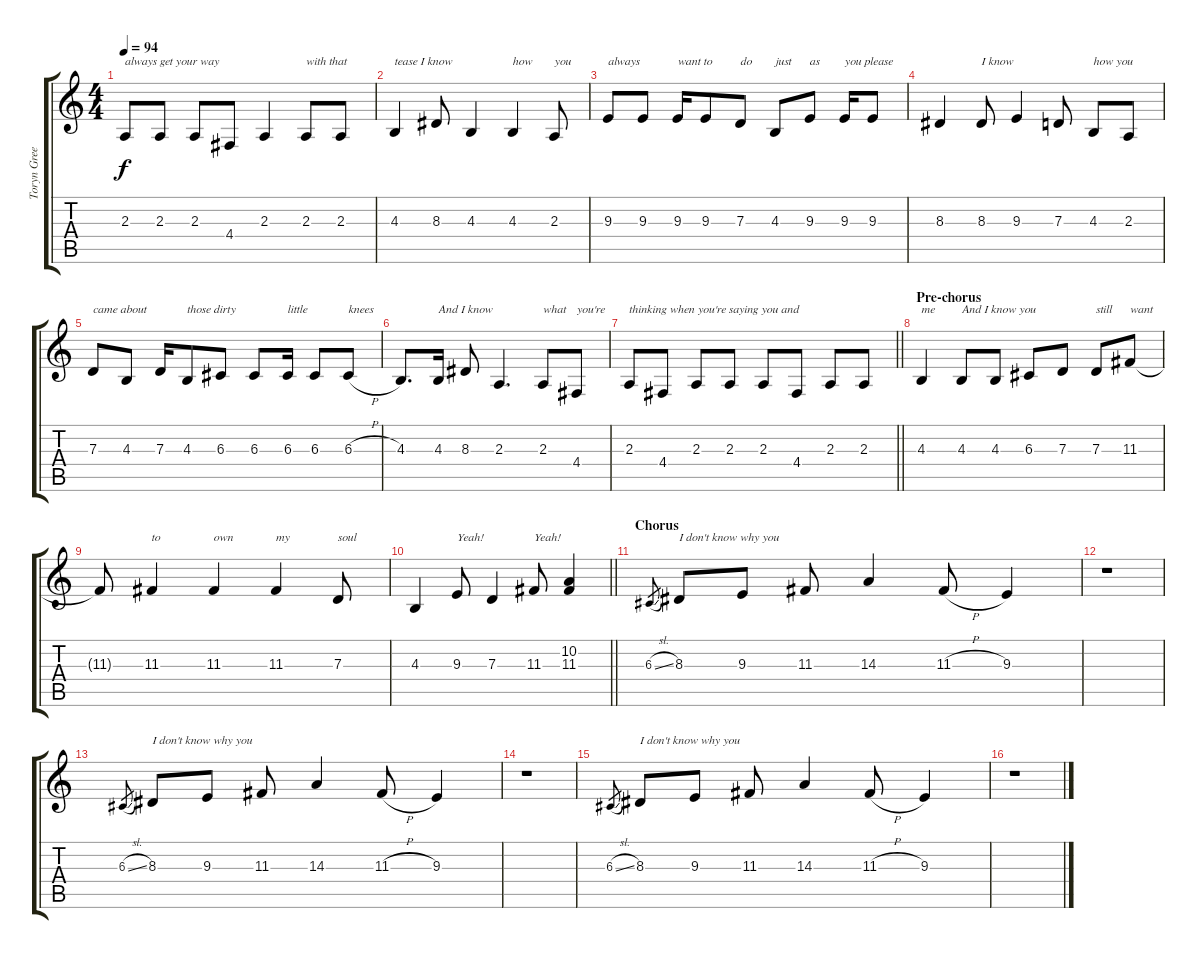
\track ("Toryn Green (Vocals)" "Toryn Gree") {instrument violin}
\staff {score tabs}
\tuning (E4 B3 G3 D3 A2 D2) {hide}
\ts (4 4)
\tempo 94
\clef g2
\ks c
2.3.8{txt "always get your way" dy f} 2.3.8 2.3.8 4.4.8 2.3.4 2.3.8{txt "with that"} 2.3.8 |
4.3.4{txt "tease I know"} 8.3.8 4.3.4 4.3.4{txt "how"} 2.3.8{txt "you"} |
9.3.8{txt "always"} 9.3.8 9.3.16{txt "want to"} 9.3.8 7.3.8{txt "do"} 4.3.8{txt "just"} 9.3.8{txt "as"} 9.3.16{txt "you please"} 9.3.8 |
8.3.4 8.3.8{txt "I know"} 9.3.4 7.3.8 4.3.8{txt "how you"} 2.3.8 |
7.3.8{txt "came about"} 4.3.8 7.3.16 4.3.8{txt "those dirty"} 6.3.8 6.3.8 6.3.16{txt "little"} 6.3.8 6.3{h}.8{txt "knees"} |
4.3.8{d} 4.3.16{txt "And I know"} 8.3.8 2.3.4{d} 2.3.8{txt "what"} 4.4.8{txt "you're"} |
\barLineRight lightlight
2.3.8{txt "thinking when you're saying you and"} 4.4.8 2.3.8 2.3.8 2.3.8 4.4.8 2.3.8 2.3.8 |
\section ("" "Pre-chorus")
4.3.4{txt "me"} 4.3.8{txt "And I know you" volume 13} 4.3.8 6.3.8 7.3.8 7.3.8{txt "still"} 11.3.8{txt "want"} |
11.3{t}.8 11.3.4{txt "to"} 11.3.4{txt "own"} 11.3.4{txt "my"} 7.3.8{txt "soul"} |
\barLineRight lightlight
4.3.4 9.3.8{txt "Yeah!"} 7.3.4 11.3.8{txt "Yeah!"} (10.2 11.3).4 |
\section ("" "Chorus")
6.3{sl}.8{gr} 8.3.8{txt "I don't know why you"} 9.3.8 11.3.8 14.3.4 11.3{h}.8 9.3.4 |
r.1 |
6.3{sl}.8{gr} 8.3.8{txt "I don't know why you"} 9.3.8 11.3.8 14.3.4 11.3{h}.8 9.3.4 |
r.1 |
6.3{sl}.8{gr} 8.3.8{txt "I don't know why you"} 9.3.8 11.3.8 14.3.4 11.3{h}.8 9.3.4 |
r.1
